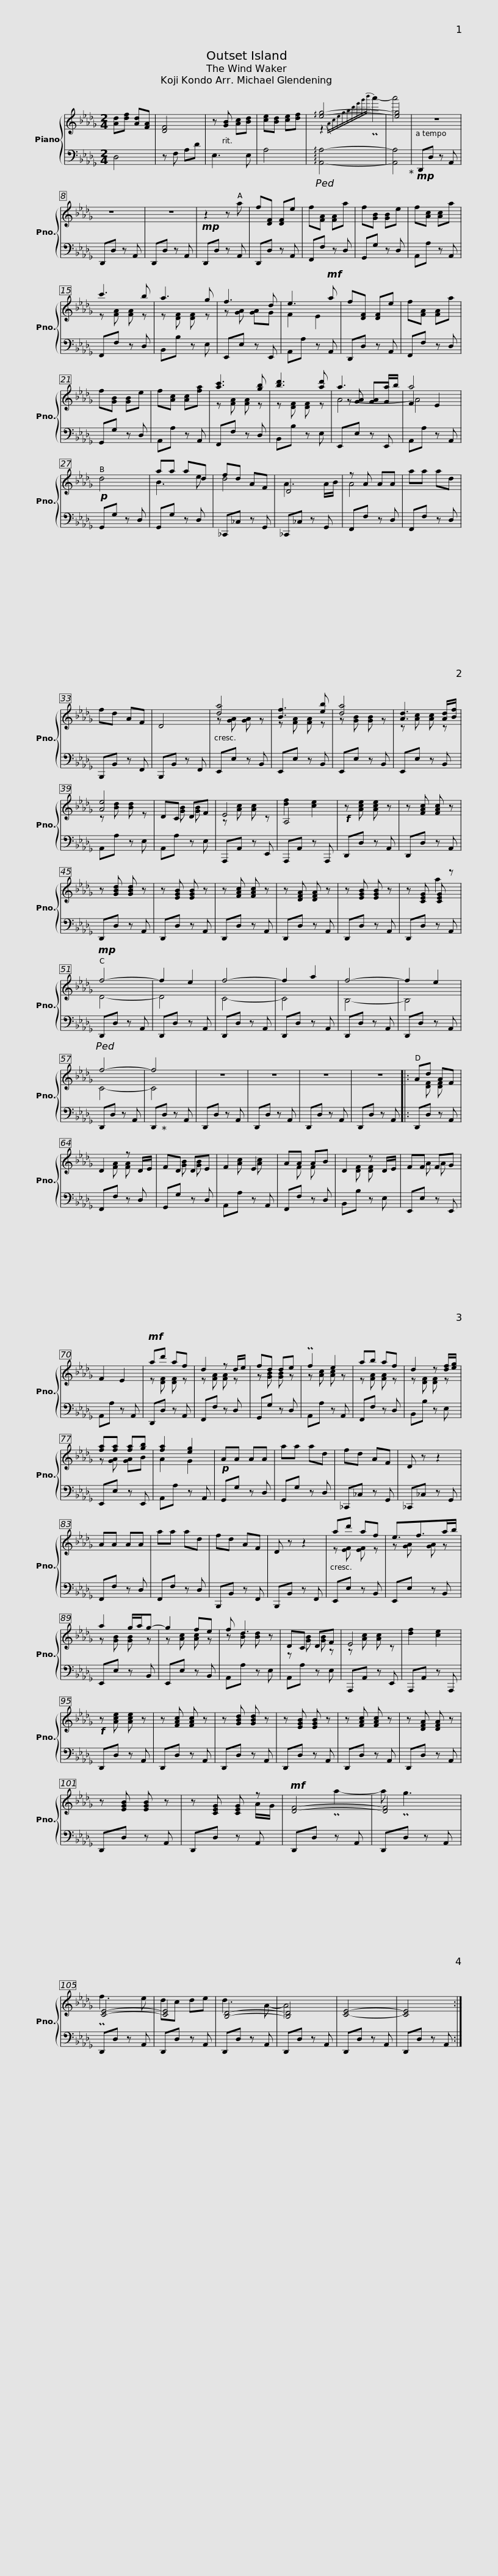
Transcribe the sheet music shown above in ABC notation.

X:1
%%score { ( 1 3 4 ) | 2 }
L:1/8
M:2/4
I:linebreak $
K:Db
V:1 treble
V:3 treble
V:4 treble
V:2 bass
V:1
 [Ad][df] [Ad][FA] | [DF]4 | z [GB] [Ac][Bd] | [ce][Bd] [ce][df] | !arpeggio![eg]4- | %5
 [eg]4 | z4 | z4 | z4 |$!mp! z2 z a | %10
 f[DF] [DF]e | f[FA] [FA]a | f[GB] [GB]e | f[Ac] [Ac]a | c'3 b | %15
 a3 g | f3 d | e3!mf! a |$ f[DF] [DF]e | f[FA] [FA]a | %20
 f[GB] [GB]e | f[Ac] [Ac][fa] | [ac']3 [gb] | [bd']3 [ad'] | a3 a/b/ | %25
 a4 |$!p! d4 | aa ad | fd AF | D4 | %30
 z A AA | aa ad | fd AF | D4 |$ [da]4 | %35
 [Bf]3 [eb] | [da]4 | [Ad]3 [Ad]/[Bf]/ | [Ae]4 | DC DF | %40
 E4 | A,4 |$!f! z [Ace] [Ace] z | z [FAc] [FAc] z | z [GBd] [GBd] z | %45
 z [EGB] [EGB] z | z [FAc] [FAc] z | z [DFA] [DFA] z | z [EGB] [EGB] z | z [CEG] [CEG] z |$ %50
!mp! f4- | f2 e2 | f4- | f2 a2 | f4- | %55
 f2 e2 | f4- | f4 |$ z4 | z4 | %60
 z4 | z4 |:$ Ad AF | D2 z D/E/ | FD DE | %65
 F2 E2 | AA AB | D2 z D/E/ | FF FG | F2 E2 |$ %70
!mf! ad' af | d2 z d/e/ | fd de | Pf2 e2 | ab af | %75
 d2 z [df]/[eg]/ | [fa][fa] [fa][gb] | [fa]2 [eg]2 |$!p! AA AA | aa ad | %80
 fd AF | D z z2 | AA AA | aa ad | fd AF | %85
 D z z2 |$ ad' af | e3/2f>ab/ | a2 g/a/g- | g2 fe | %90
 f d3 | DC DF | E4 |$ [df]2 [ce]2 |!f! z [Ace] [Ace] z | %95
 z [FAc] [FAc] z | z [GBd] [GBd] z | z [EGB] [EGB] z | z [FAc] [FAc] z | z [DFA] [DFA] z | %100
 z [EGB] [EGB] z |$ z [CEG] [CEG] z |!mf! [DF]4- | [DF]4 | [CE]4- | %105
 [CE]4 | [B,D]4- | [B,D]4 | [CE]4- |$ [CE]4 :| %110
V:2
 D,4 | z F, A,D | E,3 E, | A,4 |!ped! !arpeggio![A,,A,]4- | %5
 [A,,A,]4!ped-up! |!mp! D,,D, z A,, | D,,D, z A,, | D,,D, z A,, |$ D,,D, z A,, | %10
 D,,D, z A,, | F,,F, z D, | G,,G, z D, | A,,A, z A,, | F,,F, z D, | %15
 B,,B, z E, | E,,E, z E,, | A,,A, z A,, |$ D,,D, z A,, | F,,F, z D, | %20
 G,,G, z D, | A,,A, z A,, | F,,F, z D, | B,,B, z E, | E,,E, z E,, | %25
 A,,A, z A,, |$ G,,G, z D, | G,,G, z D, | _C,,_C, z G,, | _C,,_C, z G,, | %30
 F,,F, z D, | F,,F, z D, | B,,,B,, z F,, | B,,,B,, z F,, |$ E,,E, z B,, | %35
 E,,E, z B,, | E,,E, z B,, | E,,E, z B,, | A,,A, z E, | A,,A, z E, | %40
 A,,,A,, z E,, | A,,,A,, z A,,, |$ D,,D, z A,, | D,,D, z A,, | D,,D, z A,, | %45
 D,,D, z A,, | D,,D, z A,, | D,,D, z A,, | D,,D, z A,, | D,,D, z A,, |$ %50
!ped! D,,D, z A,, | D,,D, z A,, | D,,D, z A,, | D,,D, z A,, | D,,D, z A,, | %55
 D,,D, z A,, | D,,D, z A,, | D,,!ped-up!D, z A,, |$ D,,D, z A,, | D,,D, z A,, | %60
 D,,D, z A,, | D,,D, z A,, |:$ D,,D, z A,, | F,,F, z D, | G,,G, z D, | %65
 A,,A, z A,, | F,,F, z D, | B,,B, z E, | E,,E, z E,, | A,,A, z A,, |$ %70
 D,,D, z A,, | F,,F, z D, | G,,G, z D, | A,,A, z A,, | F,,F, z D, | %75
 B,,B, z E, | E,,E, z E,, | A,,A, z A,, |$ G,,G, z D, | G,,G, z D, | %80
 _C,,_C, z G,, | _C,,_C, z G,, | F,,F, z D, | F,,F, z D, | B,,,B,, z F,, | %85
 B,,,B,, z F,, |$ E,,E, z B,, | E,,E, z B,, | E,,E, z B,, | E,,E, z B,, | %90
 A,,A, z E, | A,,A, z E, | A,,,A,, z E,, |$ A,,,A,, z A,,, | D,,D, z A,, | %95
 D,,D, z A,, | D,,D, z A,, | D,,D, z A,, | D,,D, z A,, | D,,D, z A,, | %100
 D,,D, z A,, |$ D,,D, z A,, | D,,D, z A,, | D,,D, z A,, | D,,D, z A,, | %105
 D,,D, z A,, | D,,D, z A,, | D,,D, z A,, | D,,D, z A,, |$ D,,D, z A,, :| %110
V:3
 x4 | x4 | x4 | x4 | z2{/Acegac'e'g'b'} Pa'2- | %5
 a'4 | x4 | x4 | x4 |$ x4 | %10
 x4 | x4 | x4 | x4 | z [FA] [FA] z | %15
 z [DF] [DF] z | z [GA] [GA]G | F2 E2 |$ x4 | x4 | %20
 x4 | x4 | z [FA] [FA] z | z [DF] [DF] z | z [GA] [GA]G | %25
 F2 E2 |$ x4 | B3 e | d4 | A3 A/B/ | %30
 A4 | x4 | x4 | x4 |$ z [GA] [GA] z | %35
 z [FA] [FA] z | z [GB] [GB] z | z [Ac] [Ac] z | z [Bd] [Bd] z | x [GB] [GB] x | %40
 z [Ac] [Ac] z | [df]2 [ce]2 |$ x4 | x4 | x4 | %45
 x4 | x4 | x4 | x4 | x2 a2 |$ %50
 D4- | D4 | C4- | C4 | B,4- | %55
 B,4 | C4- | C4 |$ x4 | x4 | %60
 x4 | x4 |:$ x [DF] [DF] x | x [FA] [FA] x | x [GB] [GB] x | %65
 x [Ac] [Ac] x | x F F x | x [DF] [DF] x | x A A x | x4 |$ %70
 z [DF] [DF] z | z [FA] [FA] z | z [GB] [GB] z | z [Ac] [Ac] z | z [FA] [FA] z | %75
 z [DF] [DF] z | z [GA] [GA]B | A2 G2 |$ x4 | x4 | %80
 x4 | x4 | x4 | x4 | x4 | %85
 x4 |$ z [EF] [EF] z | z [GA] [GA] z | z [GB] [GB] z | z [Ac] [Ac] z | %90
 z [Bd] [Bd] z | z [GB] [GB] z | z [Ac] [Ac] z |$ x4 | x4 | %95
 x4 | x4 | x4 | x4 | x4 | %100
 x4 |$ x3 A/G/ | x2 Pa2- | a Pg3 | Pf3 e | %105
 dc de | d3 A- | A4 | x4 |$ x4 :| %110
V:4
 x4 | x4 | x4 | x4 | x4 | %5
 x4 | x4 | x4 | x4 |$ x4 | %10
 x4 | x4 | x4 | x4 | x4 | %15
 x4 | x4 | x4 |$ x4 | x4 | %20
 x4 | x4 | x4 | x4 | A4- | %25
 A4 |$ x4 | x4 | x4 | x4 | %30
 x4 | x4 | x4 | x4 |$ x4 | %35
 x4 | x4 | x4 | x4 | x4 | %40
 x4 | x4 |$ x4 | x4 | x4 | %45
 x4 | x4 | x4 | x4 | x4 |$ %50
 x4 | x4 | x4 | x4 | x4 | %55
 x4 | x4 | x4 |$ x4 | x4 | %60
 x4 | x4 |:$ x4 | x4 | x4 | %65
 x4 | x4 | x4 | x4 | x4 |$ %70
 x4 | x4 | x4 | x4 | x4 | %75
 x4 | x4 | x4 |$ x4 | x4 | %80
 x4 | x4 | x4 | x4 | x4 | %85
 x4 |$ x4 | x4 | x4 | x4 | %90
 x4 | x4 | x4 |$ x4 | x4 | %95
 x4 | x4 | x4 | x4 | x4 | %100
 x4 |$ x4 | x4 | x4 | x4 | %105
 x4 | x4 | x4 | x4 |$ x4 :| %110
